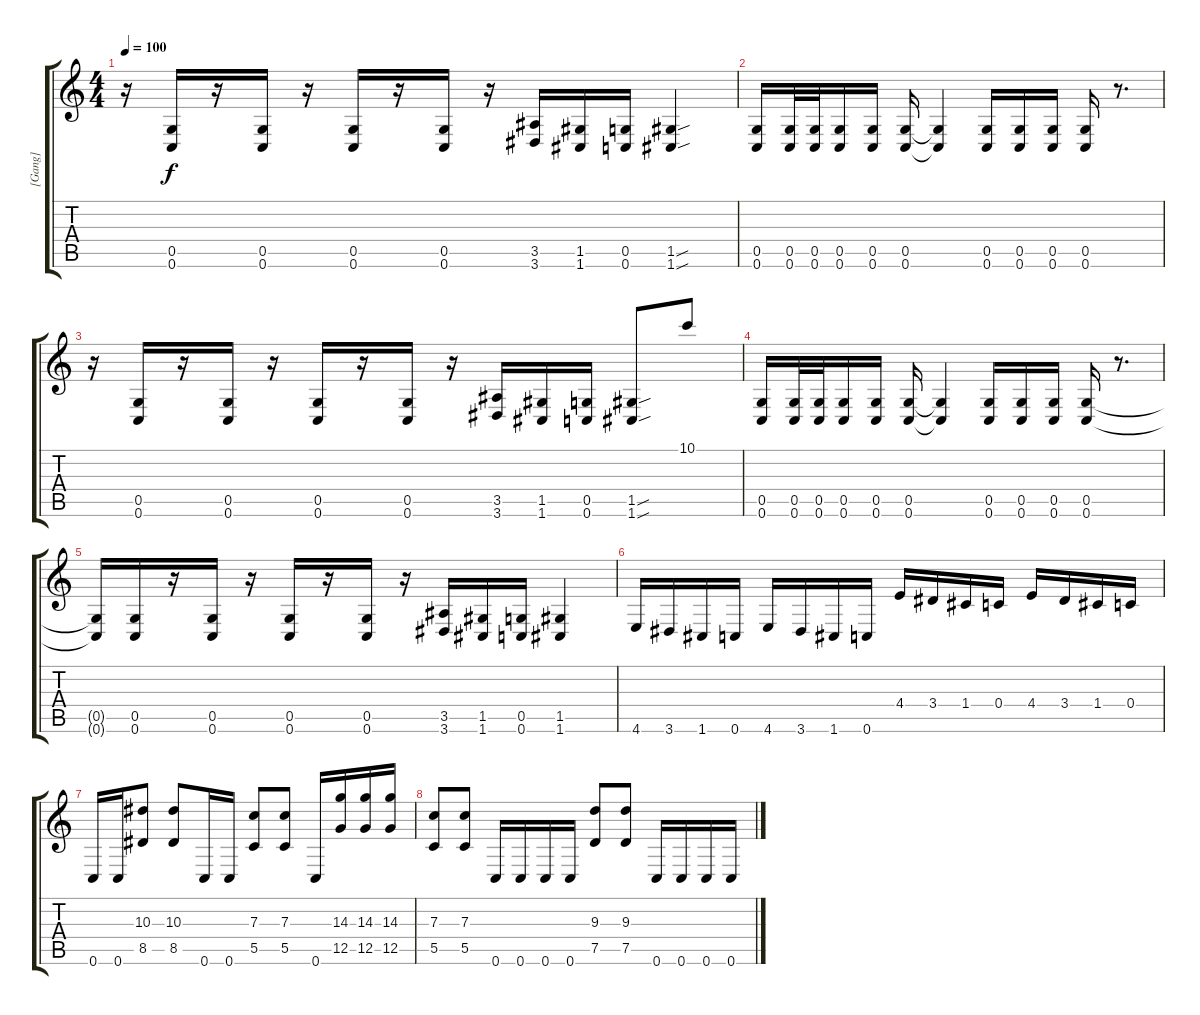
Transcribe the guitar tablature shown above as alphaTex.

\track ("[Gang]" "[Gang]") {instrument overdrivenguitar}
\staff {score tabs}
\tuning (D4 A3 F3 C3 G2 C2) {hide}
\ts (4 4)
\tempo 100
\clef g2
\ks c
r.16{dy f} (0.5 0.6).16 r.16 (0.5 0.6).16 r.16 (0.5 0.6).16 r.16 (0.5 0.6).16 r.16 (3.5 3.6).16 (1.5 1.6).16 (0.5 0.6).16 (1.5{sou} 1.6{sou}).4 |
(0.5 0.6).16 (0.5 0.6).32 (0.5 0.6).32 (0.5 0.6).16 (0.5 0.6).16 (0.5 0.6).16 (0.5{t} 0.6{t}).4 (0.5 0.6).16 (0.5 0.6).16 (0.5 0.6).16 (0.5 0.6).16 r.8{d} |
r.16 (0.5 0.6).16 r.16 (0.5 0.6).16 r.16 (0.5 0.6).16 r.16 (0.5 0.6).16 r.16 (3.5 3.6).16 (1.5 1.6).16 (0.5 0.6).16 (1.5{sou} 1.6{sou}).8 10.1.8 |
(0.5 0.6).16 (0.5 0.6).32 (0.5 0.6).32 (0.5 0.6).16 (0.5 0.6).16 (0.5 0.6).16 (0.5{t} 0.6{t}).4 (0.5 0.6).16 (0.5 0.6).16 (0.5 0.6).16 (0.5 0.6).16 r.8{d} |
(0.5{t} 0.6{t}).16 (0.5 0.6).16 r.16 (0.5 0.6).16 r.16 (0.5 0.6).16 r.16 (0.5 0.6).16 r.16 (3.5 3.6).16 (1.5 1.6).16 (0.5 0.6).16 (1.5 1.6).4 |
4.6.16 3.6.16 1.6.16 0.6.16 4.6.16 3.6.16 1.6.16 0.6.16 4.4.16 3.4.16 1.4.16 0.4.16 4.4.16 3.4.16 1.4.16 0.4.16 |
0.6.16 0.6.16 (10.3 8.5).8 (10.3 8.5).8 0.6.16 0.6.16 (7.3 5.5).8 (7.3 5.5).8 0.6.16 (14.3 12.5).16 (14.3 12.5).16 (14.3 12.5).16 |
(7.3 5.5).8 (7.3 5.5).8 0.6.16 0.6.16 0.6.16 0.6.16 (9.3 7.5).8 (9.3 7.5).8 0.6.16 0.6.16 0.6.16 0.6.16
